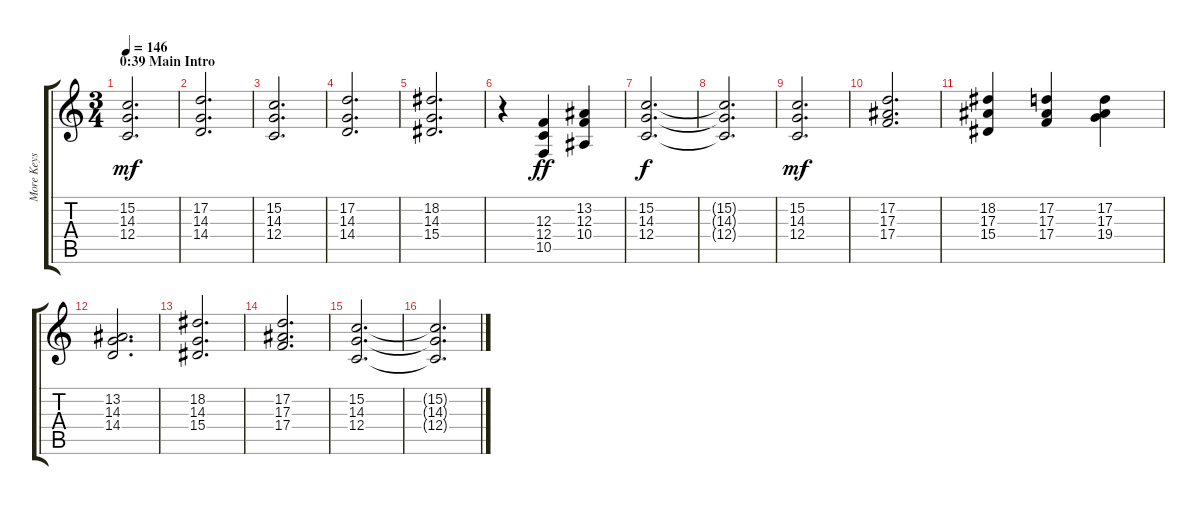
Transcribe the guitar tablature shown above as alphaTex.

\track ("More Keys" "More Keys") {instrument stringensemble1}
\staff {score tabs}
\tuning (D4 A3 F3 C3 G2 C2) {hide}
\ts (3 4)
\section ("" "0:39 Main Intro")
\tempo 146
\clef g2
\ks c
(15.2 14.3 12.4).2{d dy mf} |
(17.2 14.3 14.4).2{d} |
(15.2 14.3 12.4).2{d} |
(17.2 14.3 14.4).2{d} |
(18.2 14.3 15.4).2{d} |
r.4 (12.3 12.4 10.5).4{dy ff} (13.2 12.3 10.4).4 |
(15.2 14.3 12.4).2{d dy f} |
(15.2{t} 14.3{t} 12.4{t}).2{d} |
(15.2 14.3 12.4).2{d dy mf} |
(17.2 17.3 17.4).2{d} |
(18.2 17.3 15.4).4 (17.2 17.3 17.4).4 (17.2 17.3 19.4).4 |
(13.2 14.3 14.4).2{d} |
(18.2 14.3 15.4).2{d} |
(17.2 17.3 17.4).2{d} |
(15.2 14.3 12.4).2{d} |
(15.2{t} 14.3{t} 12.4{t}).2{d}
